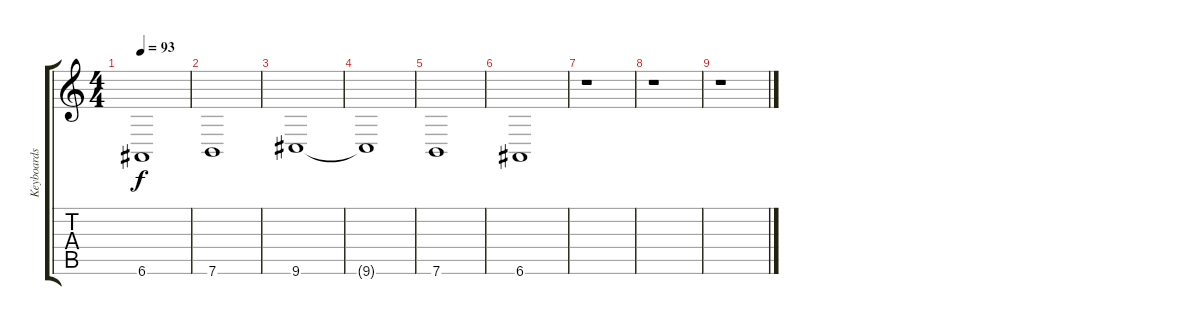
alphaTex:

\track ("Keyboards" "Keyboards") {instrument celesta}
\staff {score tabs}
\tuning (E4 B3 G3 D3 A2 E2) {hide}
\ts (4 4)
\tempo 93
\clef g2
\ks c
6.6.1{dy f} |
7.6.1 |
9.6.1 |
9.6{t}.1 |
7.6.1 |
6.6.1 |
r.1 |
r.1 |
r.1
